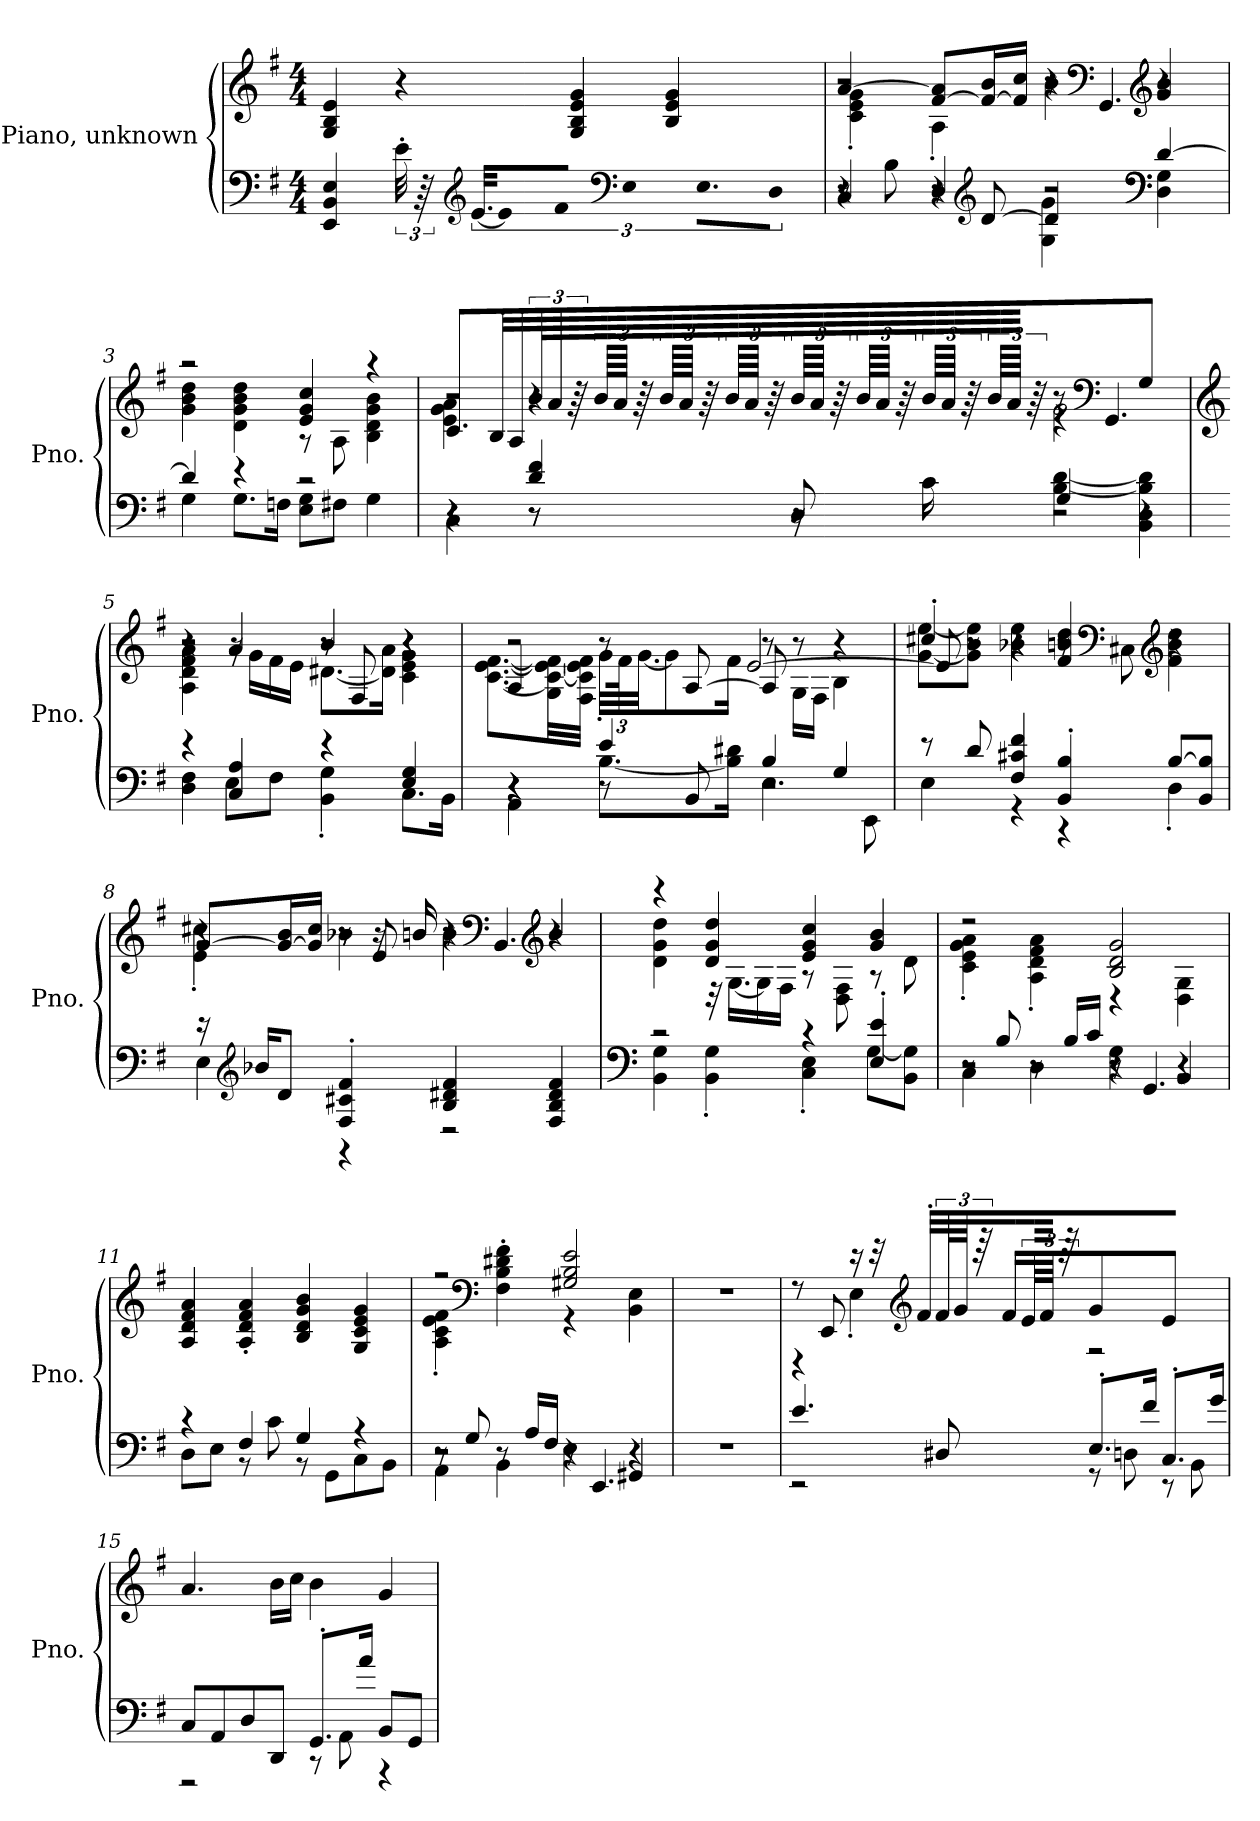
**kern	**kern
*part1	*part1
*staff2	*staff1
*I"Piano, unknown	*
*I'Pno.	*
*clefF4	*clefG2
*k[f#]	*k[f#]
*M4/4	*M4/4
*MM120	*MM120
=1	=1
4EE/ 4BB/ 4E/	4G/ 4B/ 4e/
48e'\	4r
96r	.
*clefG2	*
[48.e/KKL	.
8e/]	.
16f#/Jk	.
*clefF4	*
4E\	4G/ 4B/ 4e/ 4g/
8.E\L	4B/ 4e/ 4g/
16D\Jk	.
=2	=2
*^	*^
*	*^	*	*^
4r	8r	4C/	[4a/	4c\' 4e\' 4g\'	2r
.	8B\	.	.	.	.
8r	4r	4D/	[8f#/ 8a/]L	4A'\	.
*clefG2	*	*	*	*	*
[8d/	.	.	16f#/_ 16b/L	.	.
.	.	.	16f#/] 16cc/JJ	.	.
4d/]	4G\ 4g\	2r	4r	4b\	8r
*	*	*	*clefF4	*	*
.	.	.	.	.	4.GG/
*clefF4	*	*	*clefG2	*	*
[4d/	4D\ 4G\	.	4g/ 4b/	4r	.
*	*v	*v	*	*	*
*	*	*	*v	*v
=3	=3	=3	=3
4d/]	4G\	2r	4g\ 4b\ 4dd\
4r	8.G\L	.	4d\ 4g\ 4b\ 4dd\
.	16Fn\Jk	.	.
2r	8E\ 8G\L	4e/ 4g/ 4cc/	8r
.	8F#X\J	.	8A\
.	4G\	4r	4B\ 4d\ 4g\ 4b\
!!LO:LB:g=z
=4	=4	=4	=4
*	*^	*	*^
4r	4C\	4r	8.c/L	4e\ 4g\ 4a\	2r
.	.	.	32B'/LL	.	.
.	.	.	32A'/	.	.
4d/ 4f#/	8r	8r	96b/L	4r	.
.	.	.	96a/JJJJ	.	.
.	.	.	96r	.	.
.	.	.	96b/LLLL	.	.
.	.	.	96a/JJJJ	.	.
.	.	.	96r	.	.
.	.	.	96b/LLLL	.	.
.	.	.	96a/JJJJ	.	.
.	.	.	96r	.	.
.	.	.	96b/LLLL	.	.
.	.	.	96a/JJJJ	.	.
.	.	.	96r	.	.
.	16r	8D/	96b/LLLL	.	.
.	.	.	96a/JJJJ	.	.
.	.	.	96r	.	.
.	.	.	96b/LLLL	.	.
.	.	.	96a/JJJJ	.	.
.	.	.	96r	.	.
.	16c\	.	96b/LLLL	.	.
.	.	.	96a/JJJJ	.	.
.	.	.	96r	.	.
.	.	.	96b/LLLL	.	.
.	.	.	96a/JJJJ	.	.
.	.	.	96r	.	.
2r	[4B\ [4d\	4G/	4r	2g\	8r
*	*	*	*clefF4	*	*
.	.	.	.	.	4.GG/
.	4BB\ 4D\ 4B\] 4d\]	4r	4G/	.	.
*v	*v	*v	*	*	*
!!LO:LB:g=z	!!	!!
=5	=5	=5	=5
*	*clefG2	*	*
*^	*	*	*
4r	4D\ 4F#\	4r	4A\ 4d\ 4f#\ 4a\	2r
4C/ 4A/	8E\L	4a/	16r	.
.	.	.	16g\LL	.
.	8F#\J	.	16f#\	.
.	.	.	16e\JJ	.
4r	4BB\' 4G\'	4b/	[8.d#X\L	8r
.	.	.	.	8F#/
.	.	.	16d#\] 16a\Jk	.
4E/ 4G/	8.C\L	4r	4c\ 4e\ 4g\	4r
.	16BB\Jk	.	.	.
=6	=6	=6	=6	=6
*	*^	*	*	*
4r	4AA\	4r	4A/	[8.c\ [8.e\ [8.f#\L	2r
.	.	.	.	32G\ 32c\_ 32e\_ 32f#\_LL	.
.	.	.	.	32F#\ 32c\] 32e\] 32f#\]JJJ	.
*	*	*	*	*Xbrackettup	*
4e/	[8.B\L	8r	8r	48g'\LLL	.
.	.	.	.	96f#\K	.
.	.	.	.	[48.g\JJ	.
.	.	.	.	8g\]	.
.	.	8BB/	[8A/	.	.
.	16B\] 16d#X\Jk	.	.	16f#\Jk	.
4B/	4.E\	2r	8A/]	8r	[2e/
.	.	.	8r	16G\LL	.
.	.	.	.	16F#\JJ	.
4G/	.	.	4r	4B\	.
.	8EE\	.	.	.	.
*	*v	*v	*	*	*
!!LO:LB:g=z	!!	!!
=7	=7	=7	=7	=7
8r	4E\	4cc#X'/	[8g\ [8ee\L	8e/]
8d/	.	.	8g\] 8b\ 8ee\]J	8r
4F#/ 4c#X/ 4f#/	4r	4r	4b-X\ 4ee\	4r
4BB/' 4B/'	4r	4f#/ 4bn/ 4dd/	8r	2r
*	*	*clefF4	*	*
.	.	.	8C#X\	.
*	*	*clefG2	*	*
[8B/L	4D'\	4r	4f#\ 4b\ 4dd\	.
8BB/ 8B/]J	.	.	.	.
=8	=8	=8	=8	=8
16r	4E\	[8g/L	4e\' 4cc#X\'	4r
*clefG2	*	*	*	*
16b-X/KL	.	.	.	.
8d/J	.	16g/_ 16b/L	.	.
.	.	16g/] 16cc#/JJ	.	.
4F#/' 4c#X/' 4f#/'	4r	8r	4b-X\	8r
.	.	16r	.	8e/
.	.	16bn/	.	.
4B/ 4d#X/ 4f#/	2r	4r	4b\	8r
*	*	*clefF4	*	*
.	.	.	.	4.BB/
*	*	*clefG2	*	*
4F#/ 4B/ 4d#/ 4f#/	.	4b/	4r	.
*	*	*v	*v	*v
!!LO:LB:g=z
=9	=9	=9
*clefF4	*	*
*	*	*^
2r	4BB\ 4G\	4r	4d\ 4g\ 4dd\
.	4BB\' 4G\'	4d/ 4g/ 4dd/	32r
.	.	.	[16.G\LL
.	.	.	16G\]
.	.	.	16F#\JJ
4r	4C\' 4E\'	4e/ 4g/ 4cc/	8r
.	.	.	8D\ 8F#\
4E/' 4e/'	[8G\L	4g/ 4b/	8r
.	8BB\ 8G\]J	.	8d\
=10	=10	=10	=10
*	*^	*	*
8r	4C\	2r	2r	4c\' 4e\' 4g\' 4a\'
8B/	.	.	.	.
8r	4D\	.	.	4A\' 4d\' 4f#\' 4a\'
16B/LL	.	.	.	.
16c/JJ	.	.	.	.
4r	4G\	8r	2B/ 2d/ 2g/	4r
.	.	4.GG/	.	.
4BB/	4r	.	.	4D\ 4G\
*	*v	*v	*	*
*	*	*v	*v
=11	=11	=11
4r	8D\L	4A/ 4d/ 4f#/ 4a/
.	8E\J	.
4F#/	8r	4A/' 4d/' 4f#/' 4a/'
.	8c\	.
4G/	8r	4B/ 4d/ 4g/ 4b/
.	8GG\L	.
4r	8C\	4G/ 4c/ 4e/ 4g/
.	8BB\J	.
=12	=12	=12
*	*^	*^
8r	4AA\	2r	2r	4A\' 4c\' 4e\' 4f#\'
8G/	.	.	.	.
*	*	*	*clefF4	*
8r	4BB\	.	.	4F#\' 4B\' 4d#X\' 4f#\'
16A/LL	.	.	.	.
16F#/JJ	.	.	.	.
4r	4E\	8r	2G#X/ 2B/ 2e/	4r
.	.	4.EE/	.	.
4GG#X/	4r	.	.	4BB\ 4E\
*v	*v	*v	*	*
*	*v	*v
=13	=13
1r	1r
!!LO:LB:g=z
=14	=14
*^	*^
4.e/	2r	8r	4r
.	.	8EE/	.
.	.	16r	4E'\
.	.	32r	.
*	*	*clefG2	*
.	.	32f#'/LLL	.
*	*	*brackettup	*
8D#X/	.	96f#/L	.
.	.	96g/JJJJ	.
.	.	96r	.
.	.	16f#/LL	.
.	.	96e/LL	.
.	.	96f#/JJJJ	.
.	.	96r	.
8.E'/L	8r	4g/	2r
.	8Dn\	.	.
16f#/Jk	.	.	.
8.C'/L	8r	4e/	.
.	8BB\	.	.
16g/Jk	.	.	.
*	*	*v	*v
=15	=15	=15
8C/L	2r	4.a/
8AA/	.	.
8D/	.	.
8DD/J	.	16b\LL
.	.	16cc\JJ
8.GG'/L	8r	4b\
.	8AA\	.
16a/Jk	.	.
8BB/L	4r	4g/
8GG/J	.	.
*v	*v	*
=	=
*-	*-
